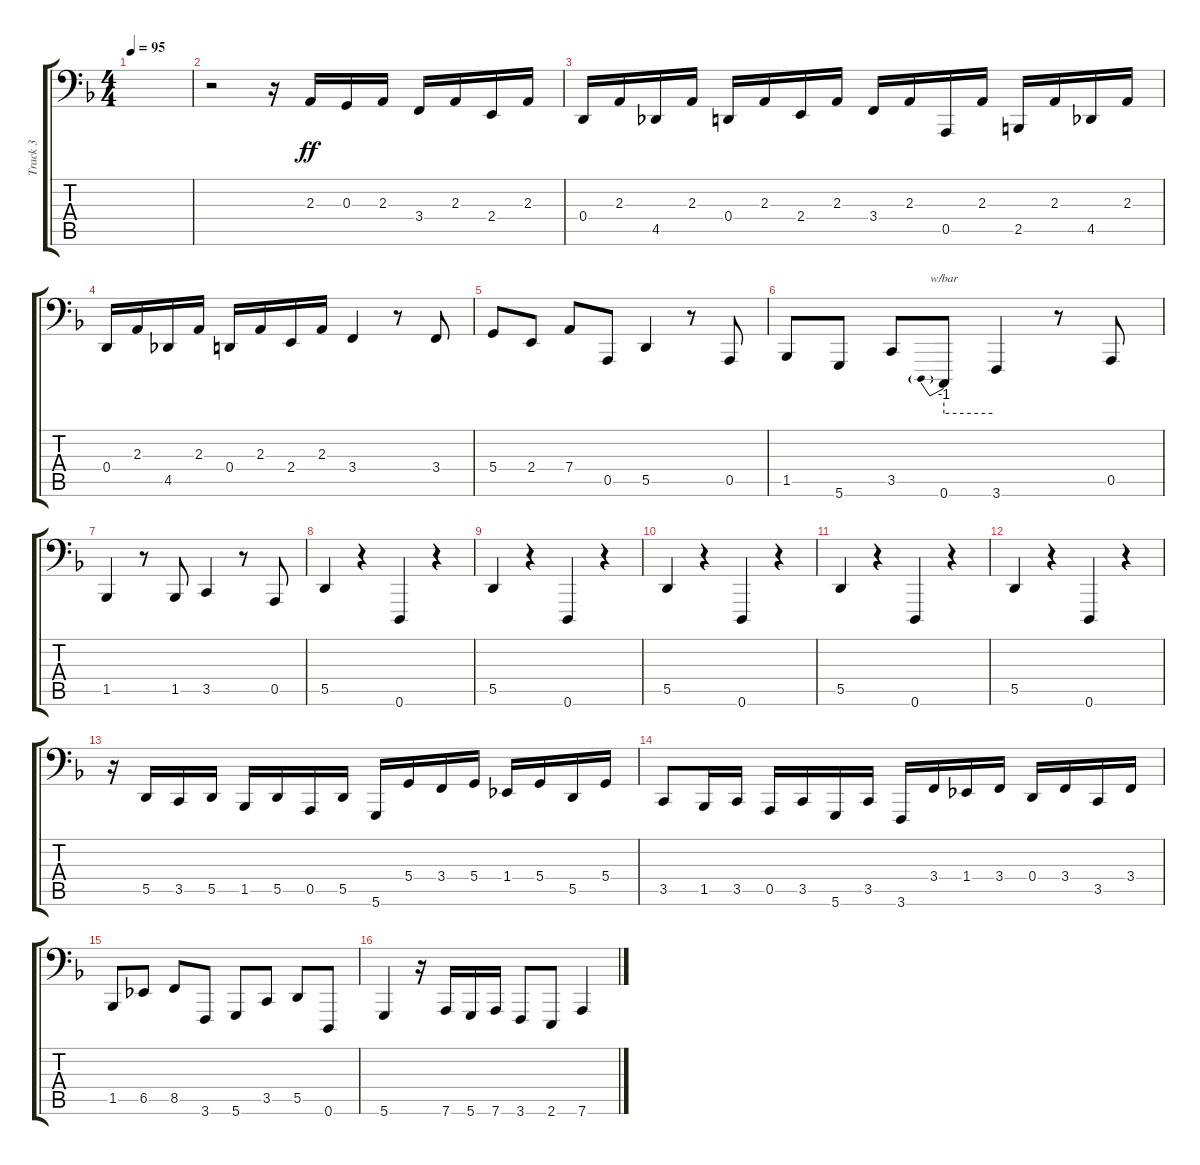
\track ("Track 3" "Track 3") {instrument churchorgan}
\staff {score tabs}
\tuning (E3 B2 G2 D2 A1 D1) {hide}
\ts (4 4)
\tempo 95
\clef f4
\ks dminor
|
r.2 r.16 2.3.16{dy ff} 0.3.16 2.3.16 3.4.16 2.3.16 2.4.16 2.3.16 |
0.4.16 2.3.16 4.5.16 2.3.16 0.4.16 2.3.16 2.4.16 2.3.16 3.4.16 2.3.16 0.5.16 2.3.16 2.5.16 2.3.16 4.5.16 2.3.16 |
0.4.16 2.3.16 4.5.16 2.3.16 0.4.16 2.3.16 2.4.16 2.3.16 3.4.4 r.8 3.4.8 |
5.4.8 2.4.8 7.4.8 0.5.8 5.5.4 r.8 0.5.8 |
1.5.8 5.6.8 3.5.8 0.6.8{tbe (predive default 0 -4 60 -4)} 3.6.4 r.8 0.5.8 |
1.5.4 r.8 1.5.8 3.5.4 r.8 0.5.8 |
5.5.4 r.4 0.6.4 r.4 |
5.5.4 r.4 0.6.4 r.4 |
5.5.4 r.4 0.6.4 r.4 |
5.5.4 r.4 0.6.4 r.4 |
5.5.4 r.4 0.6.4 r.4 |
r.16 5.5.16 3.5.16 5.5.16 1.5.16 5.5.16 0.5.16 5.5.16 5.6.16 5.4.16 3.4.16 5.4.16 1.4.16 5.4.16 5.5.16 5.4.16 |
3.5.8 1.5.16 3.5.16 0.5.16 3.5.16 5.6.16 3.5.16 3.6.16 3.4.16 1.4.16 3.4.16 0.4.16 3.4.16 3.5.16 3.4.16 |
1.5.8 6.5.8 8.5.8 3.6.8 5.6.8 3.5.8 5.5.8 0.6.8 |
5.6.4 r.16 7.6.16 5.6.16 7.6.16 3.6.8 2.6.8 7.6.4
